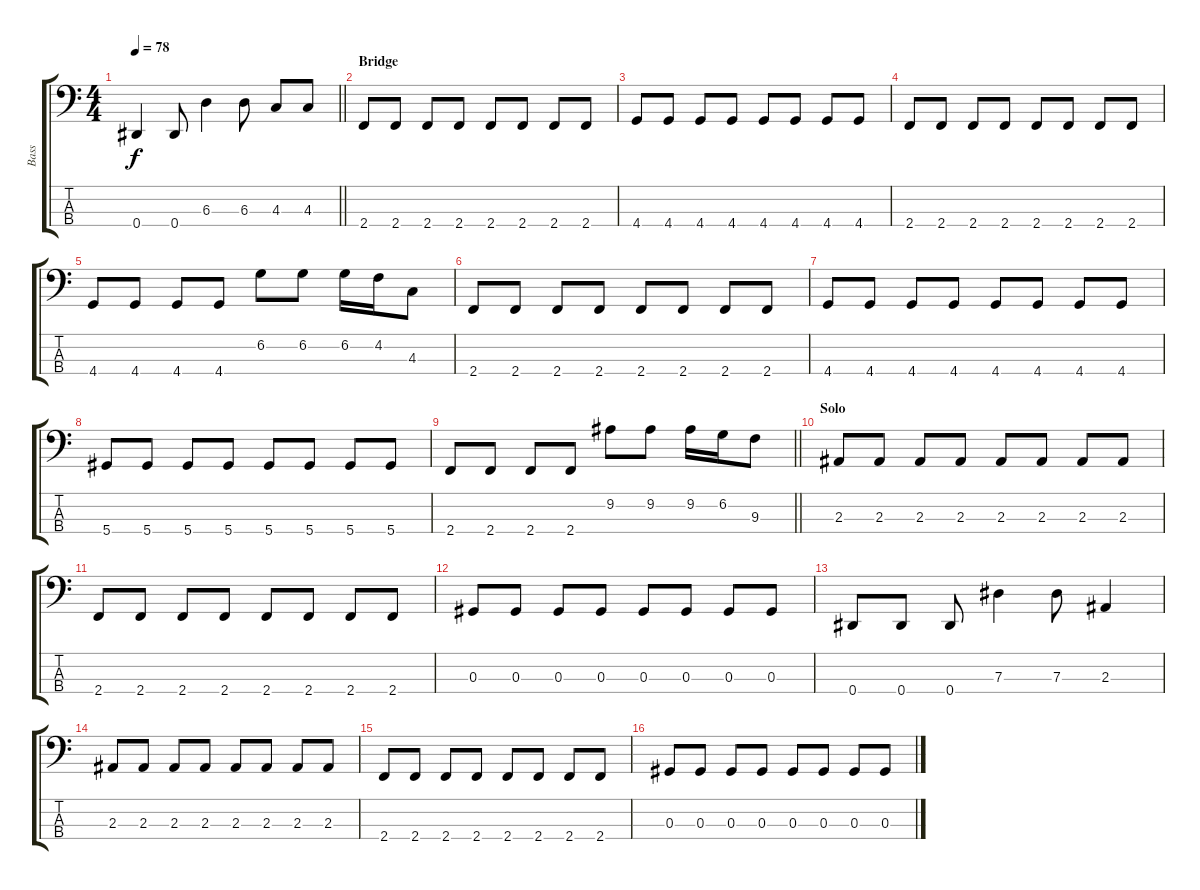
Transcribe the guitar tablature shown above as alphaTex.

\track ("Bass" "Bass") {instrument electricbassfinger}
\staff {score tabs}
\tuning (Gb2 Db2 Ab1 Eb1) {hide}
\ts (4 4)
\tempo 78
\clef f4
\barLineRight lightlight
\ks c
0.4.4{dy f} 0.4.8 6.3.4 6.3.8 4.3.8 4.3.8 |
\section ("" "Bridge")
2.4.8 2.4.8 2.4.8 2.4.8 2.4.8 2.4.8 2.4.8 2.4.8 |
4.4.8 4.4.8 4.4.8 4.4.8 4.4.8 4.4.8 4.4.8 4.4.8 |
2.4.8 2.4.8 2.4.8 2.4.8 2.4.8 2.4.8 2.4.8 2.4.8 |
4.4.8 4.4.8 4.4.8 4.4.8 6.2.8 6.2.8 6.2.16 4.2.16 4.3.8 |
2.4.8 2.4.8 2.4.8 2.4.8 2.4.8 2.4.8 2.4.8 2.4.8 |
4.4.8 4.4.8 4.4.8 4.4.8 4.4.8 4.4.8 4.4.8 4.4.8 |
5.4.8 5.4.8 5.4.8 5.4.8 5.4.8 5.4.8 5.4.8 5.4.8 |
\barLineRight lightlight
2.4.8 2.4.8 2.4.8 2.4.8 9.2.8 9.2.8 9.2.16 6.2.16 9.3.8 |
\section ("" "Solo")
2.3.8 2.3.8 2.3.8 2.3.8 2.3.8 2.3.8 2.3.8 2.3.8 |
2.4.8 2.4.8 2.4.8 2.4.8 2.4.8 2.4.8 2.4.8 2.4.8 |
0.3.8 0.3.8 0.3.8 0.3.8 0.3.8 0.3.8 0.3.8 0.3.8 |
0.4.8 0.4.8 0.4.8 7.3.4 7.3.8 2.3.4 |
2.3.8 2.3.8 2.3.8 2.3.8 2.3.8 2.3.8 2.3.8 2.3.8 |
2.4.8 2.4.8 2.4.8 2.4.8 2.4.8 2.4.8 2.4.8 2.4.8 |
0.3.8 0.3.8 0.3.8 0.3.8 0.3.8 0.3.8 0.3.8 0.3.8
